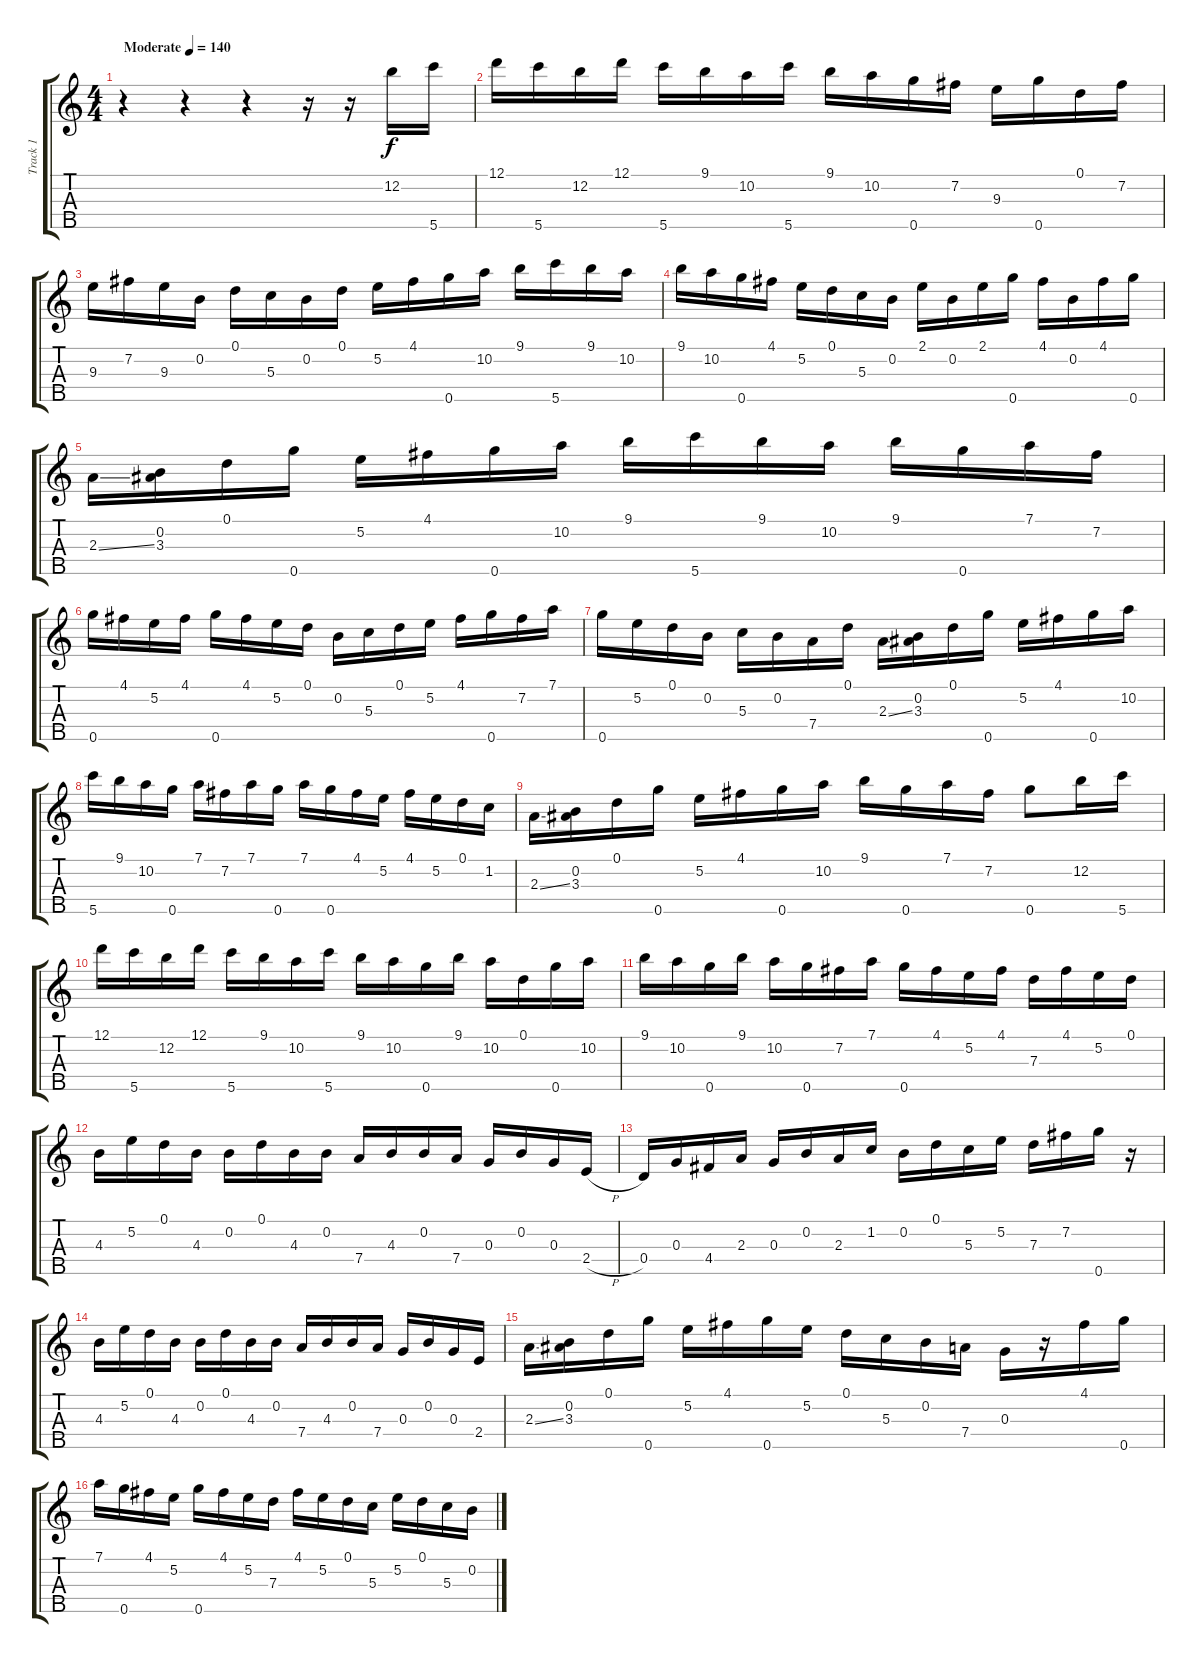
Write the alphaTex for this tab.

\track ("Track 1" "Track 1") {instrument banjo}
\staff {score tabs}
\tuning (D4 B3 G3 D3 G4) {hide}
\displaytranspose 12
\ts (4 4)
\tempo (140 "Moderate")
\clef g2
\ks c
r.4{dy f instrument banjo} r.4 r.4 r.16 r.16 12.2.16 5.5.16 |
12.1.16 5.5.16 12.2.16 12.1.16 5.5.16 9.1.16 10.2.16 5.5.16 9.1.16 10.2.16 0.5.16 7.2.16 9.3.16 0.5.16 0.1.16 7.2.16 |
9.3.16 7.2.16 9.3.16 0.2.16 0.1.16 5.3.16 0.2.16 0.1.16 5.2.16 4.1.16 0.5.16 10.2.16 9.1.16 5.5.16 9.1.16 10.2.16 |
9.1.16 10.2.16 0.5.16 4.1.16 5.2.16 0.1.16 5.3.16 0.2.16 2.1.16 0.2.16 2.1.16 0.5.16 4.1.16 0.2.16 4.1.16 0.5.16 |
2.3{ss}.16 (0.2 3.3).16 0.1.16 0.5.16 5.2.16 4.1.16 0.5.16 10.2.16 9.1.16 5.5.16 9.1.16 10.2.16 9.1.16 0.5.16 7.1.16 7.2.16 |
0.5.16 4.1.16 5.2.16 4.1.16 0.5.16 4.1.16 5.2.16 0.1.16 0.2.16 5.3.16 0.1.16 5.2.16 4.1.16 0.5.16 7.2.16 7.1.16 |
0.5.16 5.2.16 0.1.16 0.2.16 5.3.16 0.2.16 7.4.16 0.1.16 2.3{ss}.16 (0.2 3.3).16 0.1.16 0.5.16 5.2.16 4.1.16 0.5.16 10.2.16 |
5.5.16 9.1.16 10.2.16 0.5.16 7.1.16 7.2.16 7.1.16 0.5.16 7.1.16 0.5.16 4.1.16 5.2.16 4.1.16 5.2.16 0.1.16 1.2.16 |
2.3{ss}.16 (0.2 3.3).16 0.1.16 0.5.16 5.2.16 4.1.16 0.5.16 10.2.16 9.1.16 0.5.16 7.1.16 7.2.16 0.5.8 12.2.16 5.5.16 |
12.1.16 5.5.16 12.2.16 12.1.16 5.5.16 9.1.16 10.2.16 5.5.16 9.1.16 10.2.16 0.5.16 9.1.16 10.2.16 0.1.16 0.5.16 10.2.16 |
9.1.16 10.2.16 0.5.16 9.1.16 10.2.16 0.5.16 7.2.16 7.1.16 0.5.16 4.1.16 5.2.16 4.1.16 7.3.16 4.1.16 5.2.16 0.1.16 |
4.3.16 5.2.16 0.1.16 4.3.16 0.2.16 0.1.16 4.3.16 0.2.16 7.4.16 4.3.16 0.2.16 7.4.16 0.3.16 0.2.16 0.3.16 2.4{h}.16 |
0.4.16 0.3.16 4.4.16 2.3.16 0.3.16 0.2.16 2.3.16 1.2.16 0.2.16 0.1.16 5.3.16 5.2.16 7.3.16 7.2.16 0.5.16 r.16 |
4.3.16 5.2.16 0.1.16 4.3.16 0.2.16 0.1.16 4.3.16 0.2.16 7.4.16 4.3.16 0.2.16 7.4.16 0.3.16 0.2.16 0.3.16 2.4.16 |
2.3{ss}.16 (0.2 3.3).16 0.1.16 0.5.16 5.2.16 4.1.16 0.5.16 5.2.16 0.1.16 5.3.16 0.2.16 7.4.16 0.3.16 r.16 4.1.16 0.5.16 |
7.1.16 0.5.16 4.1.16 5.2.16 0.5.16 4.1.16 5.2.16 7.3.16 4.1.16 5.2.16 0.1.16 5.3.16 5.2.16 0.1.16 5.3.16 0.2.16
